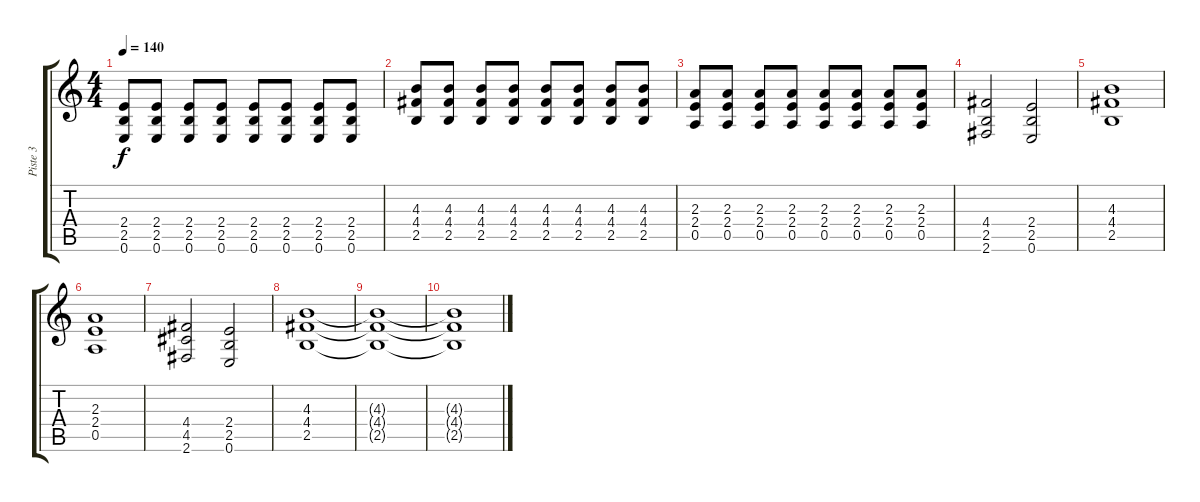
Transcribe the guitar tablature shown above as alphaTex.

\track ("Piste 3" "Piste 3") {instrument distortionguitar}
\staff {score tabs}
\tuning (E4 B3 G3 D3 A2 E2) {hide}
\ts (4 4)
\tempo 140
\clef g2
\ks c
(2.4 2.5 0.6).8{dy f} (2.4 2.5 0.6).8 (2.4 2.5 0.6).8 (2.4 2.5 0.6).8 (2.4 2.5 0.6).8 (2.4 2.5 0.6).8 (2.4 2.5 0.6).8 (2.4 2.5 0.6).8 |
(4.3 4.4 2.5).8 (4.3 4.4 2.5).8 (4.3 4.4 2.5).8 (4.3 4.4 2.5).8 (4.3 4.4 2.5).8 (4.3 4.4 2.5).8 (4.3 4.4 2.5).8 (4.3 4.4 2.5).8 |
(2.3 2.4 0.5).8 (2.3 2.4 0.5).8 (2.3 2.4 0.5).8 (2.3 2.4 0.5).8 (2.3 2.4 0.5).8 (2.3 2.4 0.5).8 (2.3 2.4 0.5).8 (2.3 2.4 0.5).8 |
(4.4 2.5 2.6).2 (2.4 2.5 0.6).2 |
(4.3 4.4 2.5).1 |
(2.3 2.4 0.5).1 |
(4.4 4.5 2.6).2 (2.4 2.5 0.6).2 |
(4.3 4.4 2.5).1 |
(4.3{t} 4.4{t} 2.5{t}).1 |
(4.3{t} 4.4{t} 2.5{t}).1{volume 0}
